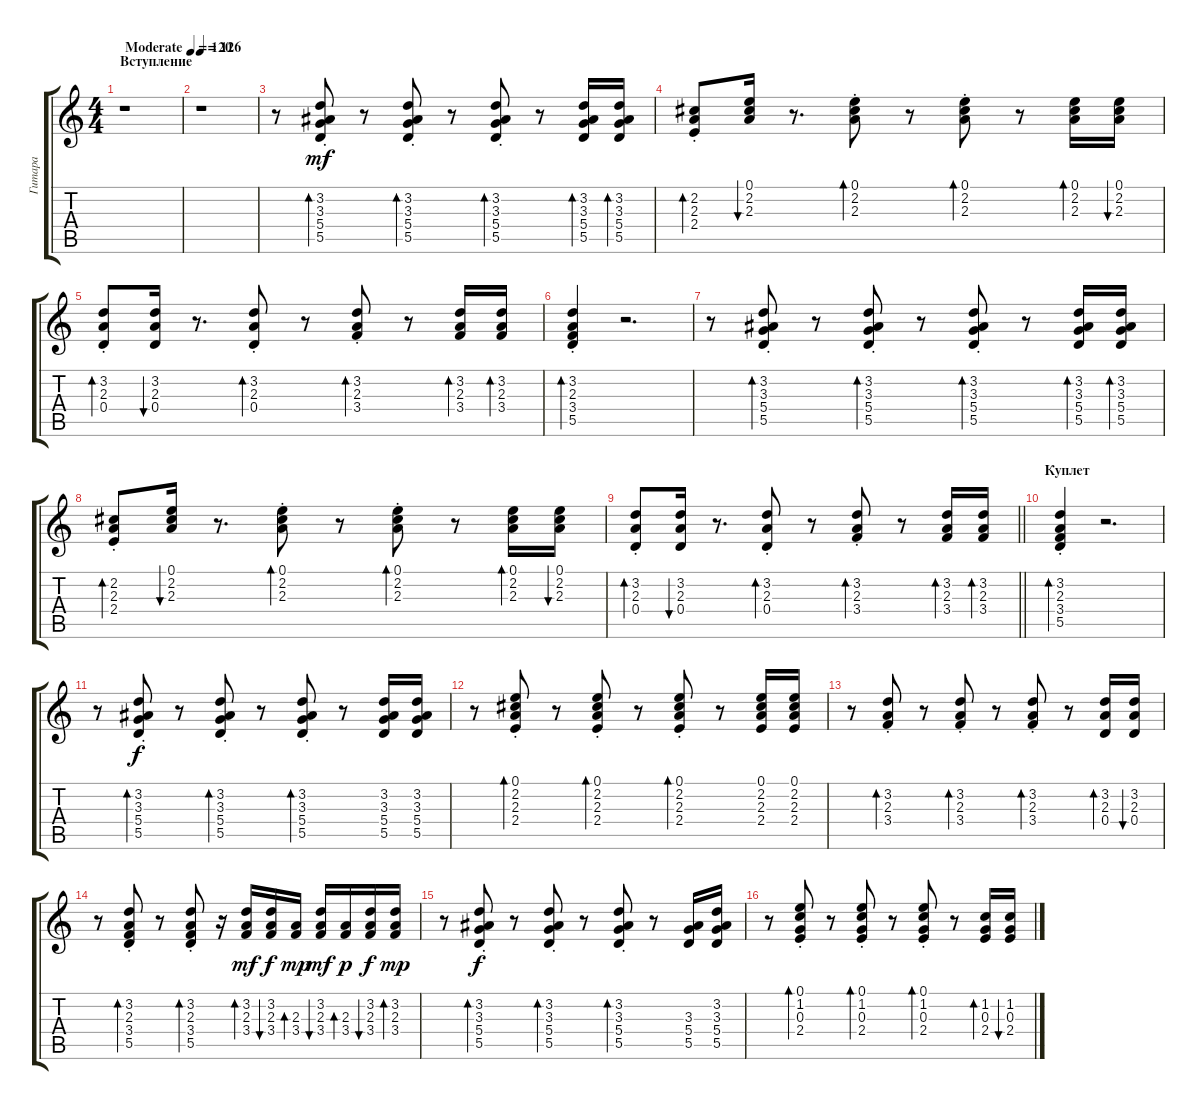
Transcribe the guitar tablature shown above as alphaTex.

\track ("Гитара" "Гитара") {instrument acousticguitarsteel}
\staff {score tabs}
\tuning (E4 B3 G3 D3 A2 E2) {hide}
\ts (4 4)
\section ("" "Вступление")
\tempo (120 "Moderate")
\clef g2
\ks c
r.1{dy mf instrument acousticguitarsteel} |
\tempo 126
r.1 |
r.8 (3.2{st} 3.3{st} 5.4{st} 5.5{st}).8{bd 30} r.8 (3.2{st} 3.3{st} 5.4{st} 5.5{st}).8{bd 30} r.8 (3.2{st} 3.3{st} 5.4{st} 5.5{st}).8{bd 30} r.8 (3.2 3.3 5.4 5.5).16{bd 30} (3.2 3.3 5.4 5.5).16{bd 30} |
(2.2{st} 2.3{st} 2.4{st}).8{bd 30} (0.1 2.2 2.3).16{bu 30} r.8{d} (0.1{st} 2.2{st} 2.3{st}).8{bd 30} r.8 (0.1{st} 2.2{st} 2.3{st}).8{bd 30} r.8 (0.1 2.2 2.3).16{bd 30} (0.1 2.2 2.3).16{bu 30} |
(3.2{st} 2.3{st} 0.4{st}).8{bd 30} (3.2 2.3 0.4).16{bu 30} r.8{d} (3.2{st} 2.3{st} 0.4{st}).8{bd 30} r.8 (3.2{st} 2.3{st} 3.4{st}).8{bd 30} r.8 (3.2 2.3 3.4).16{bd 30} (3.2 2.3 3.4).16{bd 30} |
(3.2{st} 2.3{st} 3.4{st} 5.5{st}).4{bd 30} r.2{d} |
r.8 (3.2{st} 3.3{st} 5.4{st} 5.5{st}).8{bd 30} r.8 (3.2{st} 3.3{st} 5.4{st} 5.5{st}).8{bd 30} r.8 (3.2{st} 3.3{st} 5.4{st} 5.5{st}).8{bd 30} r.8 (3.2 3.3 5.4 5.5).16{bd 30} (3.2 3.3 5.4 5.5).16{bd 30} |
(2.2{st} 2.3{st} 2.4{st}).8{bd 30} (0.1 2.2 2.3).16{bu 30} r.8{d} (0.1{st} 2.2{st} 2.3{st}).8{bd 30} r.8 (0.1{st} 2.2{st} 2.3{st}).8{bd 30} r.8 (0.1 2.2 2.3).16{bd 30} (0.1 2.2 2.3).16{bu 30} |
\barLineRight lightlight
(3.2{st} 2.3{st} 0.4{st}).8{bd 30} (3.2 2.3 0.4).16{bu 30} r.8{d} (3.2{st} 2.3{st} 0.4{st}).8{bd 30} r.8 (3.2{st} 2.3{st} 3.4{st}).8{bd 30} r.8 (3.2 2.3 3.4).16{bd 30} (3.2 2.3 3.4).16{bd 30} |
\section ("" "Куплет")
(3.2{st} 2.3{st} 3.4{st} 5.5{st}).4{bd 30} r.2{d} |
r.8 (3.2{st} 3.3{st} 5.4{st} 5.5{st}).8{bd 120 dy f} r.8 (3.2{st} 3.3{st} 5.4{st} 5.5{st}).8{bd 120} r.8 (3.2{st} 3.3{st} 5.4{st} 5.5{st}).8{bd 120} r.8 (3.2 3.3 5.4 5.5).16 (3.2 3.3 5.4 5.5).16 |
r.8 (0.1{st} 2.2{st} 2.3{st} 2.4{st}).8{bd 120} r.8 (0.1{st} 2.2{st} 2.3{st} 2.4{st}).8{bd 120} r.8 (0.1{st} 2.2{st} 2.3{st} 2.4{st}).8{bd 120} r.8 (0.1 2.2 2.3 2.4).16 (0.1 2.2 2.3 2.4).16 |
r.8 (3.2{st} 2.3{st} 3.4{st}).8{bd 120} r.8 (3.2{st} 2.3{st} 3.4{st}).8{bd 120} r.8 (3.2{st} 2.3{st} 3.4{st}).8{bd 120} r.8 (3.2 2.3 0.4).16{bd 480} (3.2 2.3 0.4).16{bu 480} |
r.8 (3.2{st} 2.3{st} 3.4{st} 5.5{st}).8{bd 120} r.8 (3.2{st} 2.3{st} 3.4{st} 5.5{st}).8{bd 120} r.16 (3.2 2.3 3.4).16{bd 480 dy mf} (3.2 2.3 3.4).16{bu 480 dy f} (2.3 3.4).16{bd 480 dy mp} (3.2 2.3 3.4).16{bu 480 dy mf} (2.3 3.4).16{bd 480 dy p} (3.2 2.3 3.4).16{bu 480 dy f} (3.2 2.3 3.4).16{bd 480 dy mp} |
r.8 (3.2{st} 3.3{st} 5.4{st} 5.5{st}).8{bd 60 dy f} r.8 (3.2{st} 3.3{st} 5.4{st} 5.5{st}).8{bd 60} r.8 (3.2{st} 3.3{st} 5.4{st} 5.5{st}).8{bd 60} r.8 (3.3 5.4 5.5).16 (3.2 3.3 5.4 5.5).16 |
r.8 (0.1{st} 1.2{st} 0.3{st} 2.4{st}).8{bd 60} r.8 (0.1{st} 1.2{st} 0.3{st} 2.4{st}).8{bd 60} r.8 (0.1{st} 1.2{st} 0.3{st} 2.4{st}).8{bd 60} r.8 (1.2 0.3 2.4).16{bd 480} (1.2 0.3 2.4).16{bu 480}
